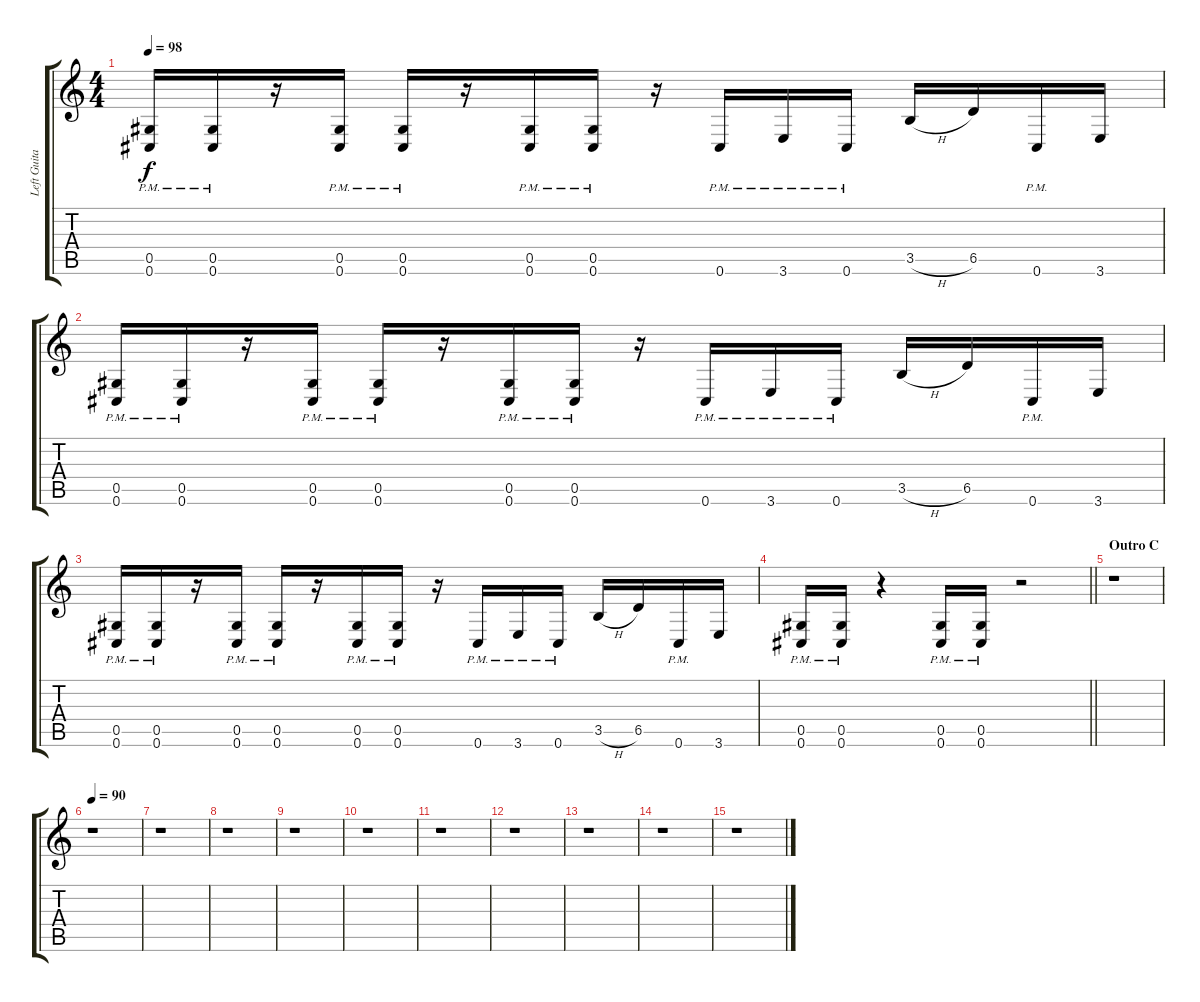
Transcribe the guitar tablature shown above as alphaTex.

\track ("Left Guitar" "Left Guita") {instrument distortionguitar}
\staff {score tabs}
\tuning (Eb4 Bb3 Gb3 Db3 Ab2 Db2) {hide}
\ts (4 4)
\tempo 98
\clef g2
\ks c
(0.5{pm} 0.6{pm}).16{dy f} (0.5{pm} 0.6{pm}).16 r.16 (0.5{pm} 0.6{pm}).16 (0.5{pm} 0.6{pm}).16 r.16 (0.5{pm} 0.6{pm}).16 (0.5{pm} 0.6{pm}).16 r.16 0.6{pm}.16 3.6{pm}.16 0.6{pm}.16 3.5{h}.16 6.5.16 0.6{pm}.16 3.6.16 |
(0.5{pm} 0.6{pm}).16 (0.5{pm} 0.6{pm}).16 r.16 (0.5{pm} 0.6{pm}).16 (0.5{pm} 0.6{pm}).16 r.16 (0.5{pm} 0.6{pm}).16 (0.5{pm} 0.6{pm}).16 r.16 0.6{pm}.16 3.6{pm}.16 0.6{pm}.16 3.5{h}.16 6.5.16 0.6{pm}.16 3.6.16 |
(0.5{pm} 0.6{pm}).16 (0.5{pm} 0.6{pm}).16 r.16 (0.5{pm} 0.6{pm}).16 (0.5{pm} 0.6{pm}).16 r.16 (0.5{pm} 0.6{pm}).16 (0.5{pm} 0.6{pm}).16 r.16 0.6{pm}.16 3.6{pm}.16 0.6{pm}.16 3.5{h}.16 6.5.16 0.6{pm}.16 3.6.16 |
\barLineRight lightlight
(0.5{pm} 0.6{pm}).16 (0.5{pm} 0.6{pm}).16 r.4 (0.5{pm} 0.6{pm}).16 (0.5{pm} 0.6{pm}).16 r.2 |
\section ("" "Outro C")
r.1 |
\tempo 90
r.1 |
r.1 |
r.1 |
r.1 |
r.1 |
r.1 |
r.1 |
r.1 |
r.1 |
r.1
